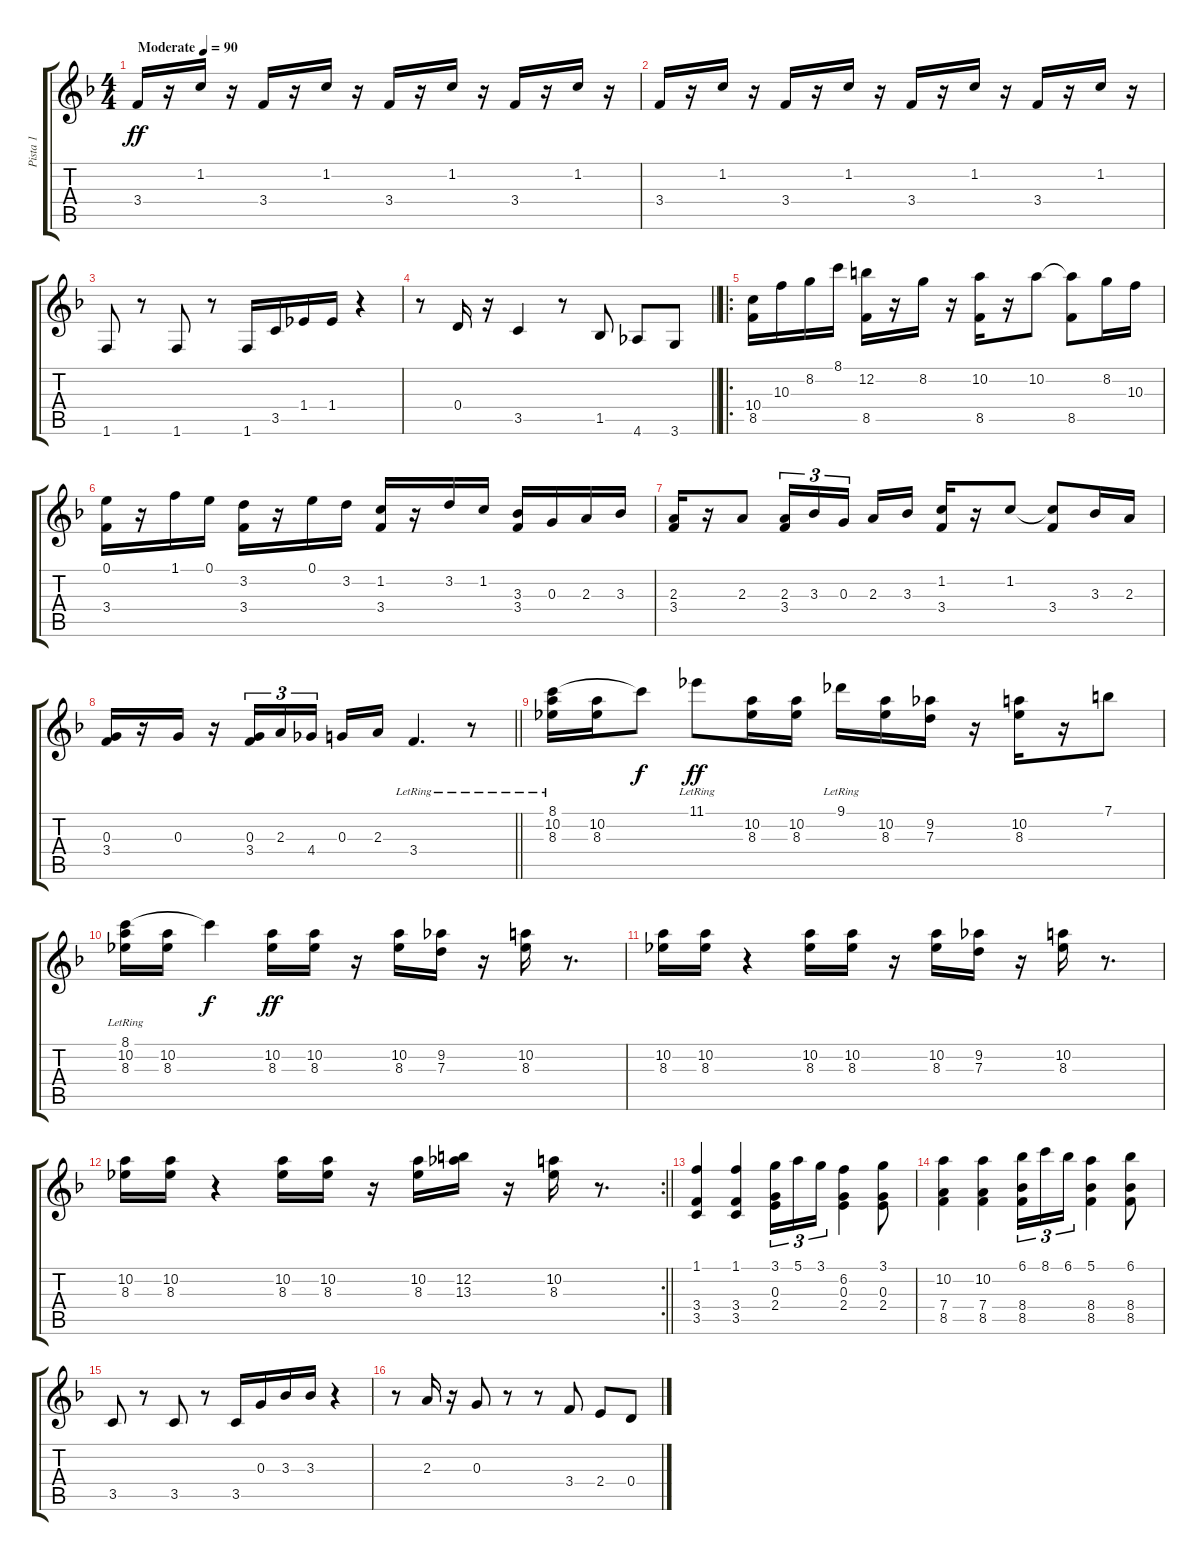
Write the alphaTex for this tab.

\track ("Pista 1" "Pista 1") {instrument acousticguitarsteel}
\staff {score tabs}
\tuning (E4 B3 G3 D3 A2 E2) {hide}
\ts (4 4)
\tempo (90 "Moderate")
\clef g2
\ks f
3.4.16{dy ff instrument acousticguitarsteel} r.16 1.2.16 r.16 3.4.16 r.16 1.2.16 r.16 3.4.16 r.16 1.2.16 r.16 3.4.16 r.16 1.2.16 r.16 |
3.4.16 r.16 1.2.16 r.16 3.4.16 r.16 1.2.16 r.16 3.4.16 r.16 1.2.16 r.16 3.4.16 r.16 1.2.16 r.16 |
1.6.8 r.8 1.6.8 r.8 1.6.16 3.5.16 1.4.16 1.4.16 r.4 |
\barLineRight lightlight
r.8 0.4.16 r.16 3.5.4 r.8 1.5.8 4.6.8 3.6.8 |
\ro
(10.4 8.5).16 10.3.16 8.2.16 8.1.16 (12.2 8.5).16 r.16 8.2.16 r.16 (10.2 8.5).16 r.16 10.2.8 (10.2{t} 8.5).8 8.2.16 10.3.16 |
(0.1 3.4).16 r.16 1.1.16 0.1.16 (3.2 3.4).16 r.16 0.1.16 3.2.16 (1.2 3.4).16 r.16 3.2.16 1.2.16 (3.3 3.4).16 0.3.16 2.3.16 3.3.16 |
(2.3 3.4).16 r.16 2.3.8 (2.3 3.4).16{tu (3 2)} 3.3.16{tu (3 2)} 0.3.16{tu (3 2) beam splitsecondary} 2.3.16 3.3.16 (1.2 3.4).16 r.16 1.2.8 (1.2{t} 3.4).8 3.3.16 2.3.16 |
\barLineRight lightlight
(0.3 3.4).16 r.16 0.3.16 r.16 (0.3 3.4).16{tu (3 2)} 2.3.16{tu (3 2)} 4.4.16{tu (3 2) beam splitsecondary} 0.3.16 2.3.16 3.4{lr}.4{d} r.8 |
(8.1{lr} 10.2 8.3).16 (10.2 8.3).16 8.1{t}.8{dy f} 11.1{lr}.8{dy ff} (10.2 8.3).16 (10.2 8.3).16 9.1{lr}.16 (10.2 8.3).16 (9.2 7.3).16 r.16 (10.2 8.3).16 r.16 7.1.8 |
(8.1{lr} 10.2 8.3).16 (10.2 8.3).16 8.1{t}.4{dy f} (10.2 8.3).16{dy ff} (10.2 8.3).16 r.16 (10.2 8.3).16 (9.2 7.3).16 r.16 (10.2 8.3).16 r.8{d} |
(10.2 8.3).16 (10.2 8.3).16 r.4 (10.2 8.3).16 (10.2 8.3).16 r.16 (10.2 8.3).16 (9.2 7.3).16 r.16 (10.2 8.3).16 r.8{d} |
\rc 2
\barLineRight lightlight
(10.2 8.3).16 (10.2 8.3).16 r.4 (10.2 8.3).16 (10.2 8.3).16 r.16 (10.2 8.3).16 (12.2 13.3).16 r.16 (10.2 8.3).16 r.8{d} |
(1.1 3.4 3.5).4 (1.1 3.4 3.5).4 (3.1 0.3 2.4).16{tu (3 2)} 5.1.16{tu (3 2)} 3.1.16{tu (3 2)} (6.2 0.3 2.4).4 (3.1 0.3 2.4).8 |
(10.2 7.4 8.5).4 (10.2 7.4 8.5).4 (6.1 8.4 8.5).16{tu (3 2)} 8.1.16{tu (3 2)} 6.1.16{tu (3 2)} (5.1 8.4 8.5).4 (6.1 8.4 8.5).8 |
3.5.8 r.8 3.5.8 r.8 3.5.16 0.3.16 3.3.16 3.3.16 r.4 |
r.8 2.3.16 r.16 0.3.8 r.8 r.8 3.4.8 2.4.8 0.4.8
